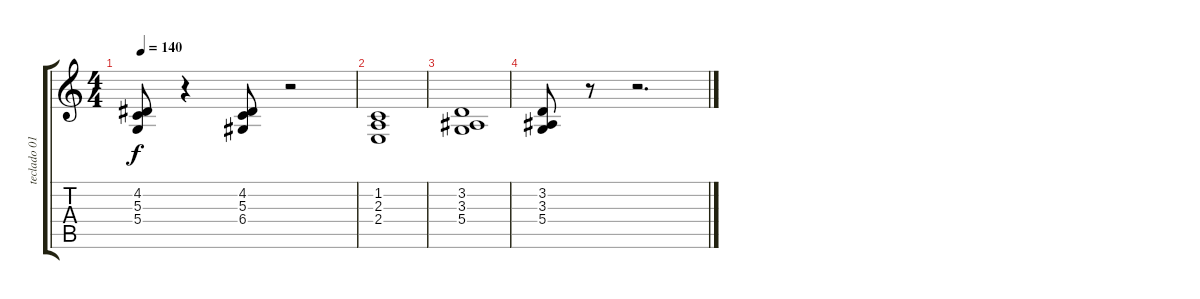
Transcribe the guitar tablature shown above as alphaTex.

\track ("teclado 01" "teclado 01") {instrument stringensemble1}
\staff {score tabs}
\tuning (E4 B3 G3 D3 A2 E2) {hide}
\ts (4 4)
\tempo 140
\clef g2
\ks c
(4.2 5.3 5.4).8{dy f} r.4 (4.2 5.3 6.4).8 r.2 |
(1.2 2.3 2.4).1 |
(3.2 3.3 5.4).1 |
(3.2 3.3 5.4).8 r.8 r.2{d}
